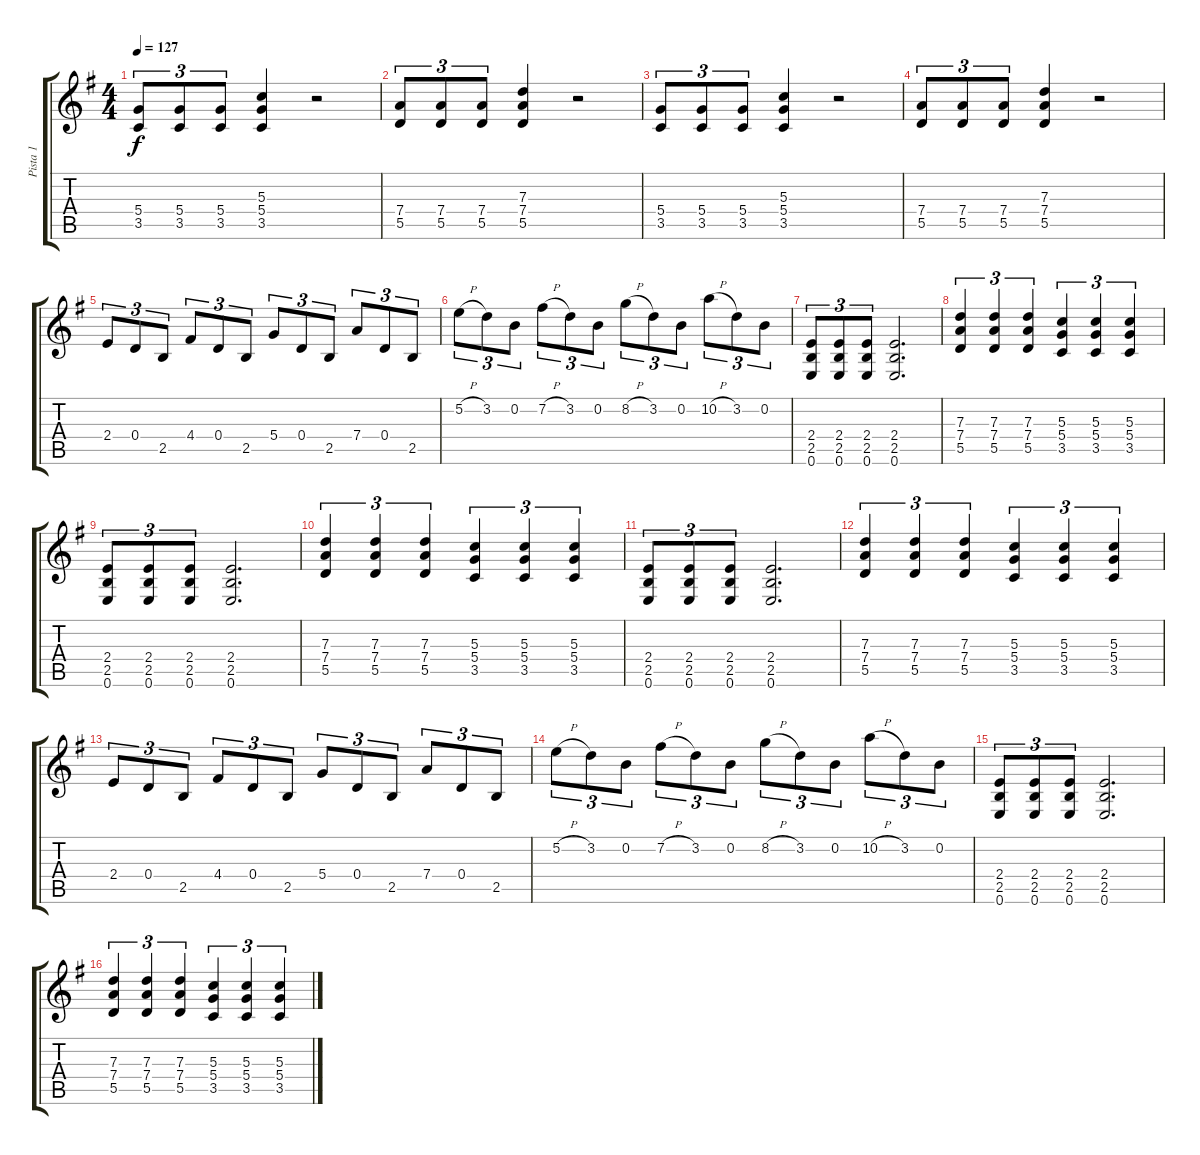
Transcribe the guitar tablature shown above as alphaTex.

\track ("Pista 1" "Pista 1") {instrument distortionguitar}
\staff {score tabs}
\tuning (E4 B3 G3 D3 A2 E2) {hide}
\ts (4 4)
\tempo 127
\clef g2
\ks eminor
(5.4 3.5).8{tu (3 2) dy f} (5.4 3.5).8{tu (3 2)} (5.4 3.5).8{tu (3 2)} (5.3 5.4 3.5).4 r.2 |
(7.4 5.5).8{tu (3 2)} (7.4 5.5).8{tu (3 2)} (7.4 5.5).8{tu (3 2)} (7.3 7.4 5.5).4 r.2 |
(5.4 3.5).8{tu (3 2)} (5.4 3.5).8{tu (3 2)} (5.4 3.5).8{tu (3 2)} (5.3 5.4 3.5).4 r.2 |
(7.4 5.5).8{tu (3 2)} (7.4 5.5).8{tu (3 2)} (7.4 5.5).8{tu (3 2)} (7.3 7.4 5.5).4 r.2 |
2.4.8{tu (3 2)} 0.4.8{tu (3 2)} 2.5.8{tu (3 2)} 4.4.8{tu (3 2)} 0.4.8{tu (3 2)} 2.5.8{tu (3 2)} 5.4.8{tu (3 2)} 0.4.8{tu (3 2)} 2.5.8{tu (3 2)} 7.4.8{tu (3 2)} 0.4.8{tu (3 2)} 2.5.8{tu (3 2)} |
5.2{h}.8{tu (3 2)} 3.2.8{tu (3 2)} 0.2.8{tu (3 2)} 7.2{h}.8{tu (3 2)} 3.2.8{tu (3 2)} 0.2.8{tu (3 2)} 8.2{h}.8{tu (3 2)} 3.2.8{tu (3 2)} 0.2.8{tu (3 2)} 10.2{h}.8{tu (3 2)} 3.2.8{tu (3 2)} 0.2.8{tu (3 2)} |
(2.4 2.5 0.6).8{tu (3 2)} (2.4 2.5 0.6).8{tu (3 2)} (2.4 2.5 0.6).8{tu (3 2)} (2.4 2.5 0.6).2{d} |
(7.3 7.4 5.5).4{tu (3 2)} (7.3 7.4 5.5).4{tu (3 2)} (7.3 7.4 5.5).4{tu (3 2)} (5.3 5.4 3.5).4{tu (3 2)} (5.3 5.4 3.5).4{tu (3 2)} (5.3 5.4 3.5).4{tu (3 2)} |
(2.4 2.5 0.6).8{tu (3 2)} (2.4 2.5 0.6).8{tu (3 2)} (2.4 2.5 0.6).8{tu (3 2)} (2.4 2.5 0.6).2{d} |
(7.3 7.4 5.5).4{tu (3 2)} (7.3 7.4 5.5).4{tu (3 2)} (7.3 7.4 5.5).4{tu (3 2)} (5.3 5.4 3.5).4{tu (3 2)} (5.3 5.4 3.5).4{tu (3 2)} (5.3 5.4 3.5).4{tu (3 2)} |
(2.4 2.5 0.6).8{tu (3 2)} (2.4 2.5 0.6).8{tu (3 2)} (2.4 2.5 0.6).8{tu (3 2)} (2.4 2.5 0.6).2{d} |
(7.3 7.4 5.5).4{tu (3 2)} (7.3 7.4 5.5).4{tu (3 2)} (7.3 7.4 5.5).4{tu (3 2)} (5.3 5.4 3.5).4{tu (3 2)} (5.3 5.4 3.5).4{tu (3 2)} (5.3 5.4 3.5).4{tu (3 2)} |
2.4.8{tu (3 2)} 0.4.8{tu (3 2)} 2.5.8{tu (3 2)} 4.4.8{tu (3 2)} 0.4.8{tu (3 2)} 2.5.8{tu (3 2)} 5.4.8{tu (3 2)} 0.4.8{tu (3 2)} 2.5.8{tu (3 2)} 7.4.8{tu (3 2)} 0.4.8{tu (3 2)} 2.5.8{tu (3 2)} |
5.2{h}.8{tu (3 2)} 3.2.8{tu (3 2)} 0.2.8{tu (3 2)} 7.2{h}.8{tu (3 2)} 3.2.8{tu (3 2)} 0.2.8{tu (3 2)} 8.2{h}.8{tu (3 2)} 3.2.8{tu (3 2)} 0.2.8{tu (3 2)} 10.2{h}.8{tu (3 2)} 3.2.8{tu (3 2)} 0.2.8{tu (3 2)} |
(2.4 2.5 0.6).8{tu (3 2)} (2.4 2.5 0.6).8{tu (3 2)} (2.4 2.5 0.6).8{tu (3 2)} (2.4 2.5 0.6).2{d} |
(7.3 7.4 5.5).4{tu (3 2)} (7.3 7.4 5.5).4{tu (3 2)} (7.3 7.4 5.5).4{tu (3 2)} (5.3 5.4 3.5).4{tu (3 2)} (5.3 5.4 3.5).4{tu (3 2)} (5.3 5.4 3.5).4{tu (3 2)}
